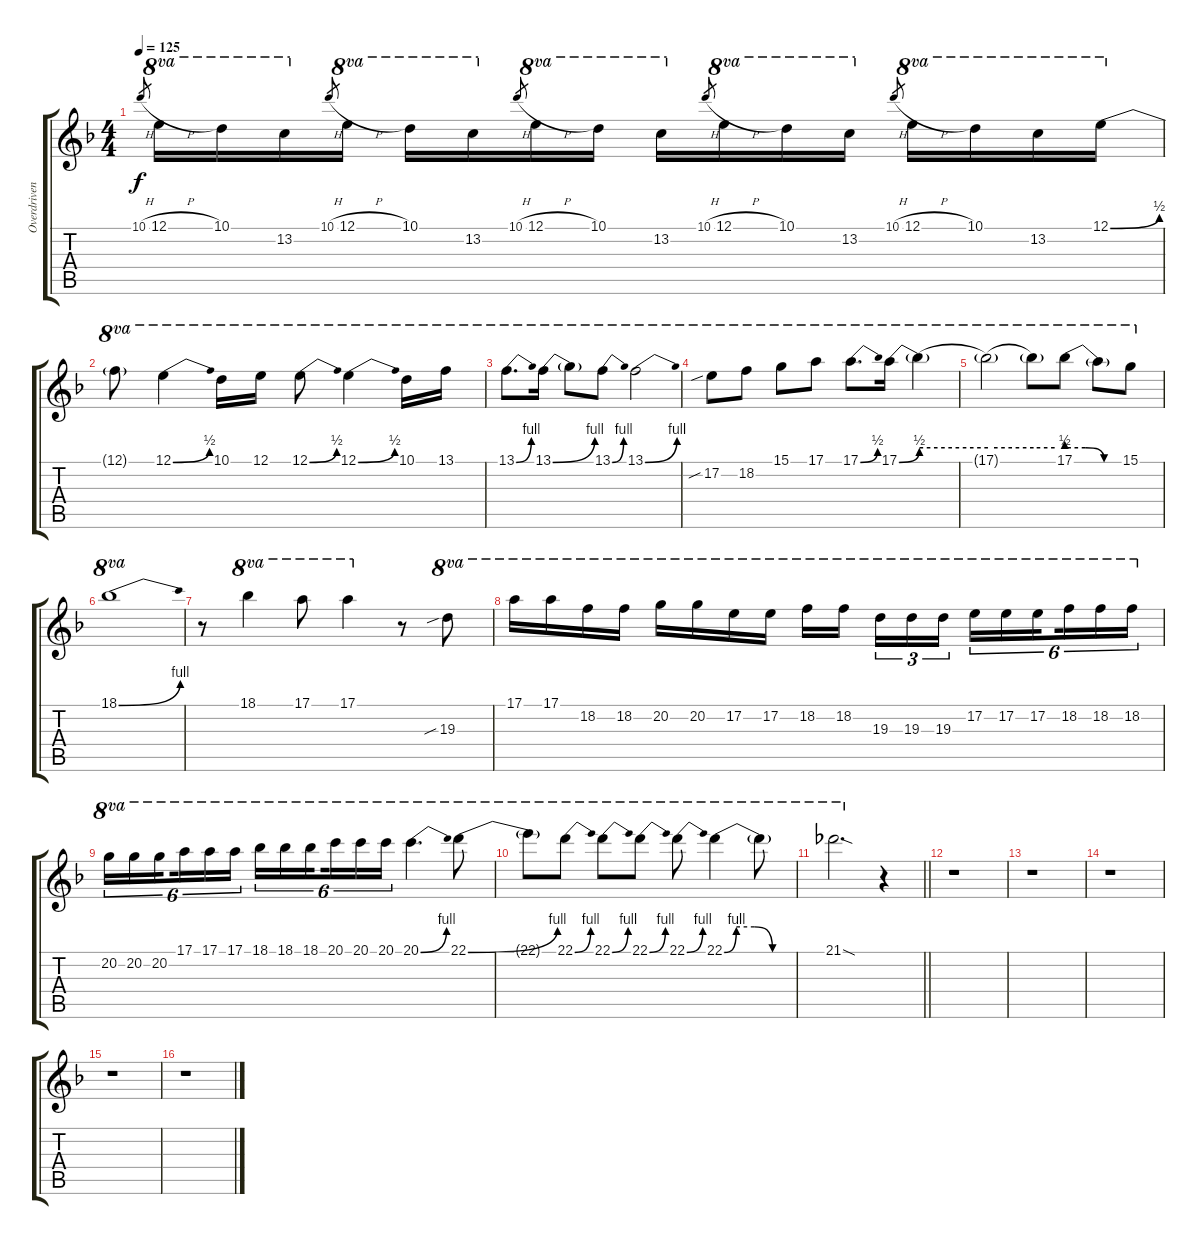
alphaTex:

\track ("Overdriven" "Overdriven") {instrument overdrivenguitar}
\staff {score tabs}
\tuning (E4 B3 G3 D3 A2 E2) {hide}
\ts (4 4)
\tempo 125
\clef g2
\ks f
10.1{h}.8{gr dy f} 12.1{h}.16{ot 8va} 10.1.16{ot 8va} 13.2.16{ot 8va} 10.1{h}.8{gr} 12.1{h}.16{ot 8va} 10.1.16{ot 8va} 13.2.16{ot 8va} 10.1{h}.8{gr} 12.1{h}.16{ot 8va} 10.1.16{ot 8va} 13.2.16{ot 8va} 10.1{h}.8{gr} 12.1{h}.16{ot 8va} 10.1.16{ot 8va} 13.2.16{ot 8va} 10.1{h}.8{gr} 12.1{h}.16{ot 8va} 10.1.16{ot 8va} 13.2.16{ot 8va} 12.1{be (bend 0 0 60 2)}.16{ot 8va} |
12.1{t}.8{ot 8va} 12.1{be (bend 0 0 60 2)}.4{ot 8va} 10.1.16{ot 8va} 12.1.16{ot 8va} 12.1{be (bend 0 0 60 2)}.8{ot 8va} 12.1{be (bend 0 0 60 2)}.4{ot 8va} 10.1.16{ot 8va} 13.1.16{ot 8va} |
13.1{be (bend 0 0 60 4)}.8{d ot 8va} 13.1{be (bend 0 0 60 4)}.16{ot 8va} 13.1{t}.8{ot 8va} 13.1{be (bend 0 0 60 4)}.8{ot 8va} 13.1{be (bend 0 0 60 4)}.2{ot 8va} |
17.2{sib}.8{ot 8va} 18.2.8{ot 8va} 15.1.8{ot 8va} 17.1.8{ot 8va} 17.1{be (bend 0 0 60 2)}.8{d ot 8va} 17.1{be (bend 0 0 60 2)}.16{ot 8va} 17.1{be (hold 0 2 60 2) t}.4{ot 8va} |
17.1{be (hold 0 2 60 2) t}.2{ot 8va} 17.1{be (hold 0 2 60 2) t}.8{ot 8va} 17.1{be (custom 0 2 20 2 40 0 60 0)}.8{ot 8va} 17.1{t}.8{ot 8va} 15.1.8{ot 8va} |
18.1{be (bend 0 0 60 4)}.1{ot 8va} |
r.8 18.1.4{ot 8va} 17.1.8{ot 8va} 17.1.4{ot 8va} r.8 19.3{sib}.8{ot 8va} |
17.1.16{ot 8va} 17.1.16{ot 8va} 18.2.16{ot 8va} 18.2.16{ot 8va} 20.2.16{ot 8va} 20.2.16{ot 8va} 17.2.16{ot 8va} 17.2.16{ot 8va} 18.2.16{ot 8va} 18.2.16{ot 8va beam splitsecondary} 19.3.16{tu (3 2) ot 8va} 19.3.16{tu (3 2) ot 8va} 19.3.16{tu (3 2) ot 8va} 17.2.16{tu (6 4) ot 8va} 17.2.16{tu (6 4) ot 8va} 17.2.16{tu (6 4) ot 8va beam splitsecondary} 18.2.16{tu (6 4) ot 8va} 18.2.16{tu (6 4) ot 8va} 18.2.16{tu (6 4) ot 8va} |
20.2.16{tu (6 4) ot 8va} 20.2.16{tu (6 4) ot 8va} 20.2.16{tu (6 4) ot 8va beam splitsecondary} 17.1.16{tu (6 4) ot 8va} 17.1.16{tu (6 4) ot 8va} 17.1.16{tu (6 4) ot 8va} 18.1.16{tu (6 4) ot 8va} 18.1.16{tu (6 4) ot 8va} 18.1.16{tu (6 4) ot 8va beam splitsecondary} 20.1.16{tu (6 4) ot 8va} 20.1.16{tu (6 4) ot 8va} 20.1.16{tu (6 4) ot 8va} 20.1{be (bend 0 0 60 4)}.4{d ot 8va} 22.1{be (bend 0 0 60 4)}.8{ot 8va} |
22.1{t}.8{ot 8va} 22.1{be (bend 0 0 60 4)}.8{ot 8va} 22.1{be (bend 0 0 60 4)}.8{ot 8va} 22.1{be (bend 0 0 60 4)}.8{ot 8va} 22.1{be (bend 0 0 60 4)}.8{ot 8va} 22.1{be (custom 0 0 10 4 25 4 40 0 60 0)}.4{ot 8va} 22.1{t}.8{ot 8va} |
\barLineRight lightlight
21.1{sod}.2{d ot 8va} r.4 |
\section ("" " ")
r.1 |
r.1 |
r.1 |
r.1 |
r.1
